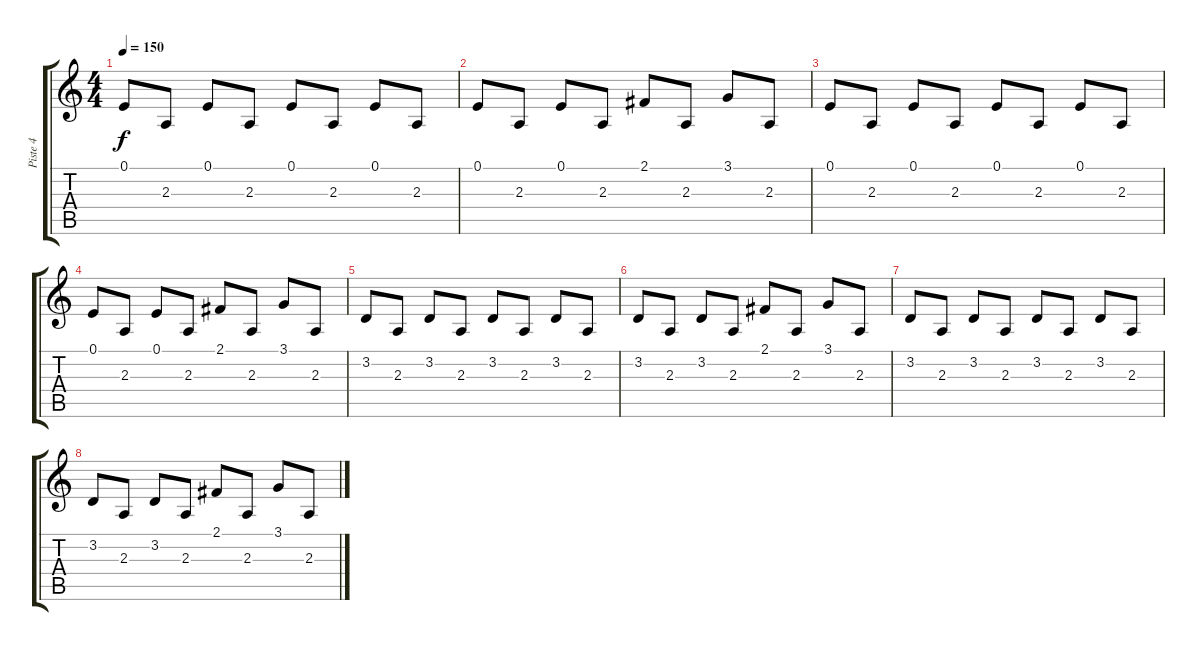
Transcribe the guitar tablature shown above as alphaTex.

\track ("Piste 4" "Piste 4") {instrument tremolostrings}
\staff {score tabs}
\tuning (E4 B3 G3 D3 A2 E2) {hide}
\ts (4 4)
\tempo 150
\clef g2
\ks c
0.1.8{dy f volume 6} 2.3.8 0.1.8 2.3.8 0.1.8 2.3.8 0.1.8 2.3.8 |
0.1.8 2.3.8 0.1.8 2.3.8 2.1.8 2.3.8 3.1.8 2.3.8 |
0.1.8 2.3.8 0.1.8 2.3.8 0.1.8 2.3.8 0.1.8 2.3.8 |
0.1.8 2.3.8 0.1.8 2.3.8 2.1.8 2.3.8 3.1.8 2.3.8 |
3.2.8{volume 0} 2.3.8 3.2.8 2.3.8 3.2.8 2.3.8 3.2.8 2.3.8 |
3.2.8 2.3.8 3.2.8 2.3.8 2.1.8 2.3.8 3.1.8 2.3.8 |
3.2.8 2.3.8 3.2.8 2.3.8 3.2.8 2.3.8 3.2.8 2.3.8 |
3.2.8 2.3.8 3.2.8 2.3.8 2.1.8 2.3.8 3.1.8 2.3.8
